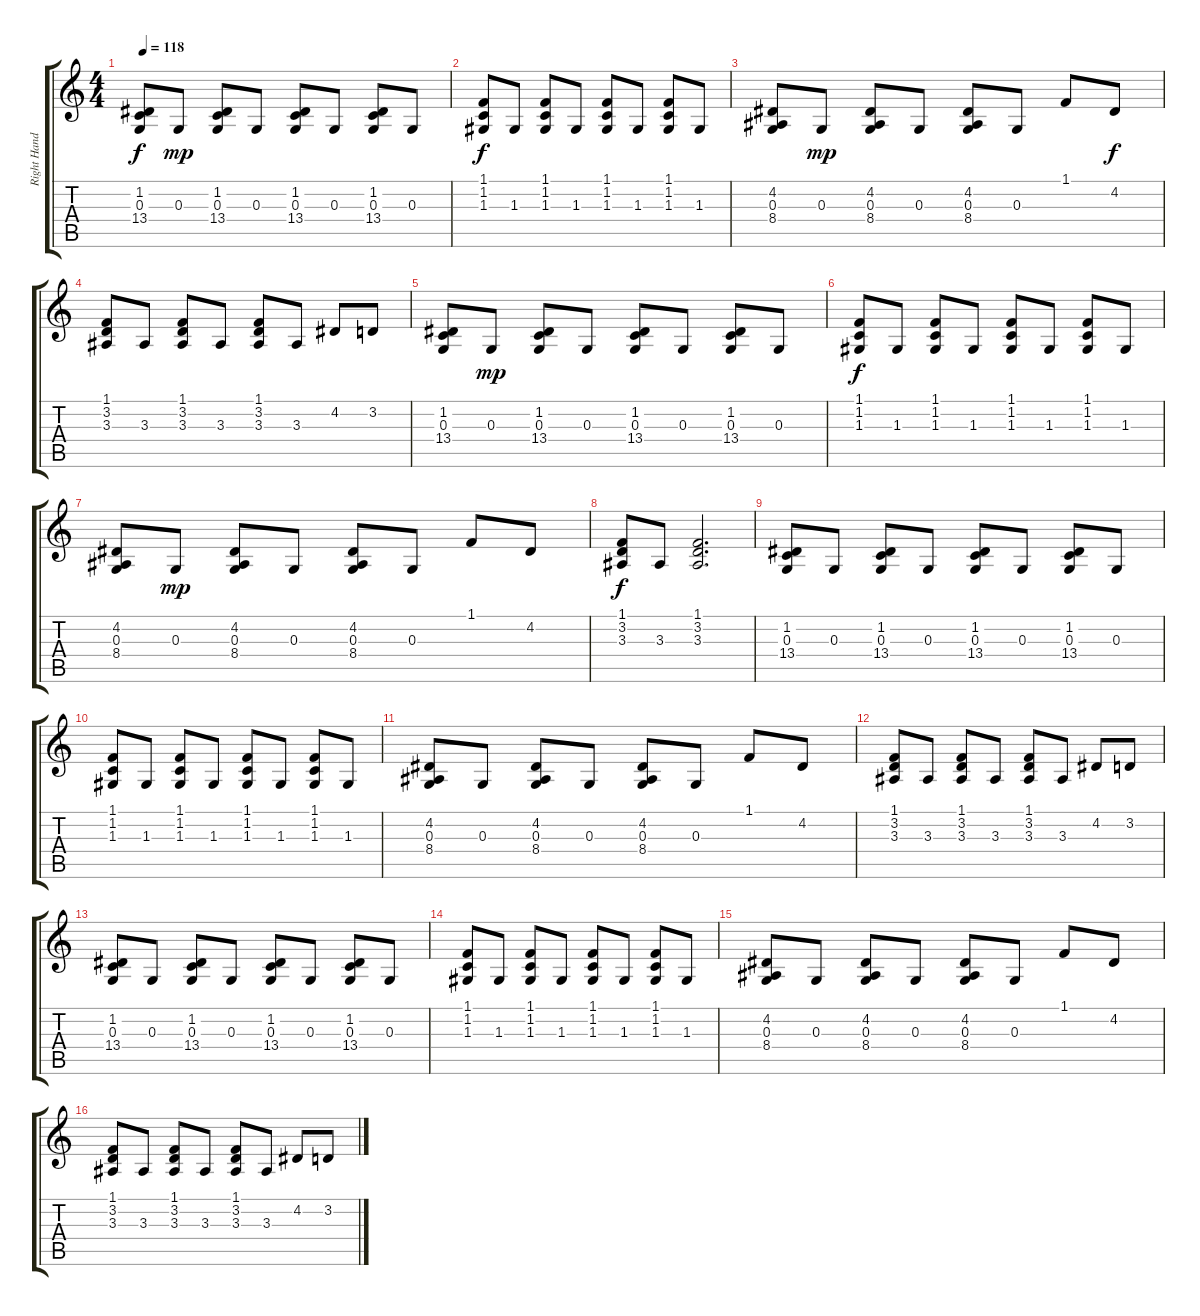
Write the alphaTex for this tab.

\track ("Right Hand" "Right Hand") {instrument electricgrandpiano}
\staff {score tabs}
\tuning (E4 B3 G3 D3 A2 E2) {hide}
\ts (4 4)
\tempo 118
\clef g2
\ks c
(1.2 0.3 13.4).8{dy f} 0.3.8{dy mp} (1.2 0.3 13.4).8 0.3.8 (1.2 0.3 13.4).8 0.3.8 (1.2 0.3 13.4).8 0.3.8 |
(1.1 1.2 1.3).8{dy f} 1.3.8 (1.1 1.2 1.3).8 1.3.8 (1.1 1.2 1.3).8 1.3.8 (1.1 1.2 1.3).8 1.3.8 |
(4.2 0.3 8.4).8 0.3.8{dy mp} (4.2 0.3 8.4).8 0.3.8 (4.2 0.3 8.4).8 0.3.8 1.1.8 4.2.8{dy f} |
(1.1 3.2 3.3).8 3.3.8 (1.1 3.2 3.3).8 3.3.8 (1.1 3.2 3.3).8 3.3.8 4.2.8 3.2.8 |
(1.2 0.3 13.4).8 0.3.8{dy mp} (1.2 0.3 13.4).8 0.3.8 (1.2 0.3 13.4).8 0.3.8 (1.2 0.3 13.4).8 0.3.8 |
(1.1 1.2 1.3).8{dy f} 1.3.8 (1.1 1.2 1.3).8 1.3.8 (1.1 1.2 1.3).8 1.3.8 (1.1 1.2 1.3).8 1.3.8 |
(4.2 0.3 8.4).8 0.3.8{dy mp} (4.2 0.3 8.4).8 0.3.8 (4.2 0.3 8.4).8 0.3.8 1.1.8 4.2.8 |
(1.1 3.2 3.3).8{dy f} 3.3.8 (1.1 3.2 3.3).2{d} |
(1.2 0.3 13.4).8{volume 8} 0.3.8 (1.2 0.3 13.4).8 0.3.8 (1.2 0.3 13.4).8 0.3.8 (1.2 0.3 13.4).8 0.3.8 |
(1.1 1.2 1.3).8 1.3.8 (1.1 1.2 1.3).8 1.3.8 (1.1 1.2 1.3).8 1.3.8 (1.1 1.2 1.3).8 1.3.8 |
(4.2 0.3 8.4).8 0.3.8 (4.2 0.3 8.4).8 0.3.8 (4.2 0.3 8.4).8 0.3.8 1.1.8 4.2.8 |
(1.1 3.2 3.3).8 3.3.8 (1.1 3.2 3.3).8 3.3.8 (1.1 3.2 3.3).8 3.3.8 4.2.8 3.2.8 |
(1.2 0.3 13.4).8 0.3.8 (1.2 0.3 13.4).8 0.3.8 (1.2 0.3 13.4).8 0.3.8 (1.2 0.3 13.4).8 0.3.8 |
(1.1 1.2 1.3).8 1.3.8 (1.1 1.2 1.3).8 1.3.8 (1.1 1.2 1.3).8 1.3.8 (1.1 1.2 1.3).8 1.3.8 |
(4.2 0.3 8.4).8 0.3.8 (4.2 0.3 8.4).8 0.3.8 (4.2 0.3 8.4).8 0.3.8 1.1.8 4.2.8 |
(1.1 3.2 3.3).8 3.3.8 (1.1 3.2 3.3).8 3.3.8 (1.1 3.2 3.3).8 3.3.8 4.2.8 3.2.8
